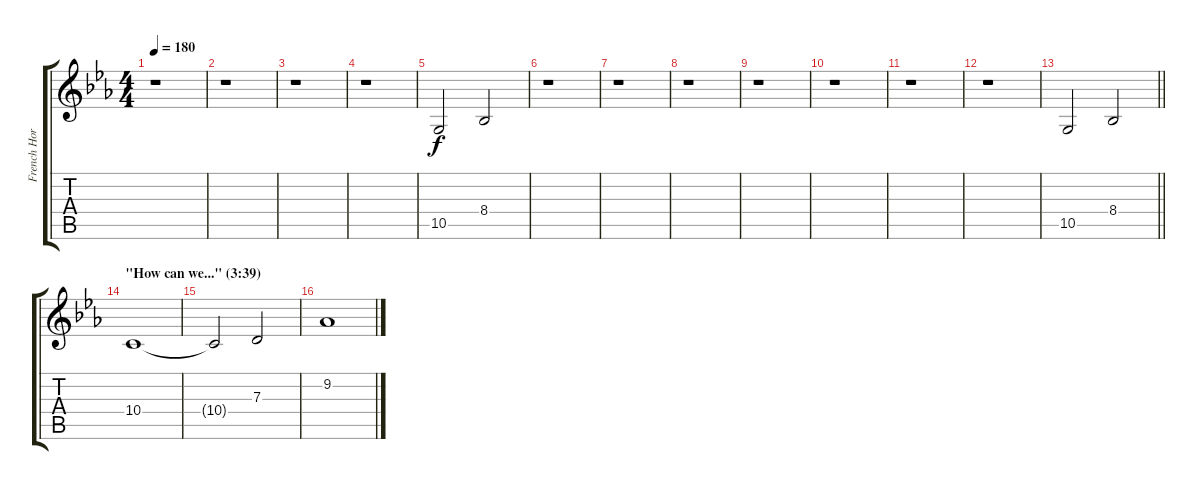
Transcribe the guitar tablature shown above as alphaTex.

\track ("French Horn" "French Hor") {instrument frenchhorn}
\staff {score tabs}
\tuning (E4 B3 G3 D3 A2 E2) {hide}
\ts (4 4)
\tempo 180
\clef g2
\ks cminor
r.1{dy f} |
r.1 |
r.1 |
r.1 |
10.5.2 8.4.2 |
r.1 |
r.1 |
r.1 |
r.1 |
r.1 |
r.1 |
r.1 |
\barLineRight lightlight
10.5.2 8.4.2 |
\section ("" "\"How can we...\" (3:39)")
10.4.1 |
10.4{t}.2 7.3.2 |
9.2.1
